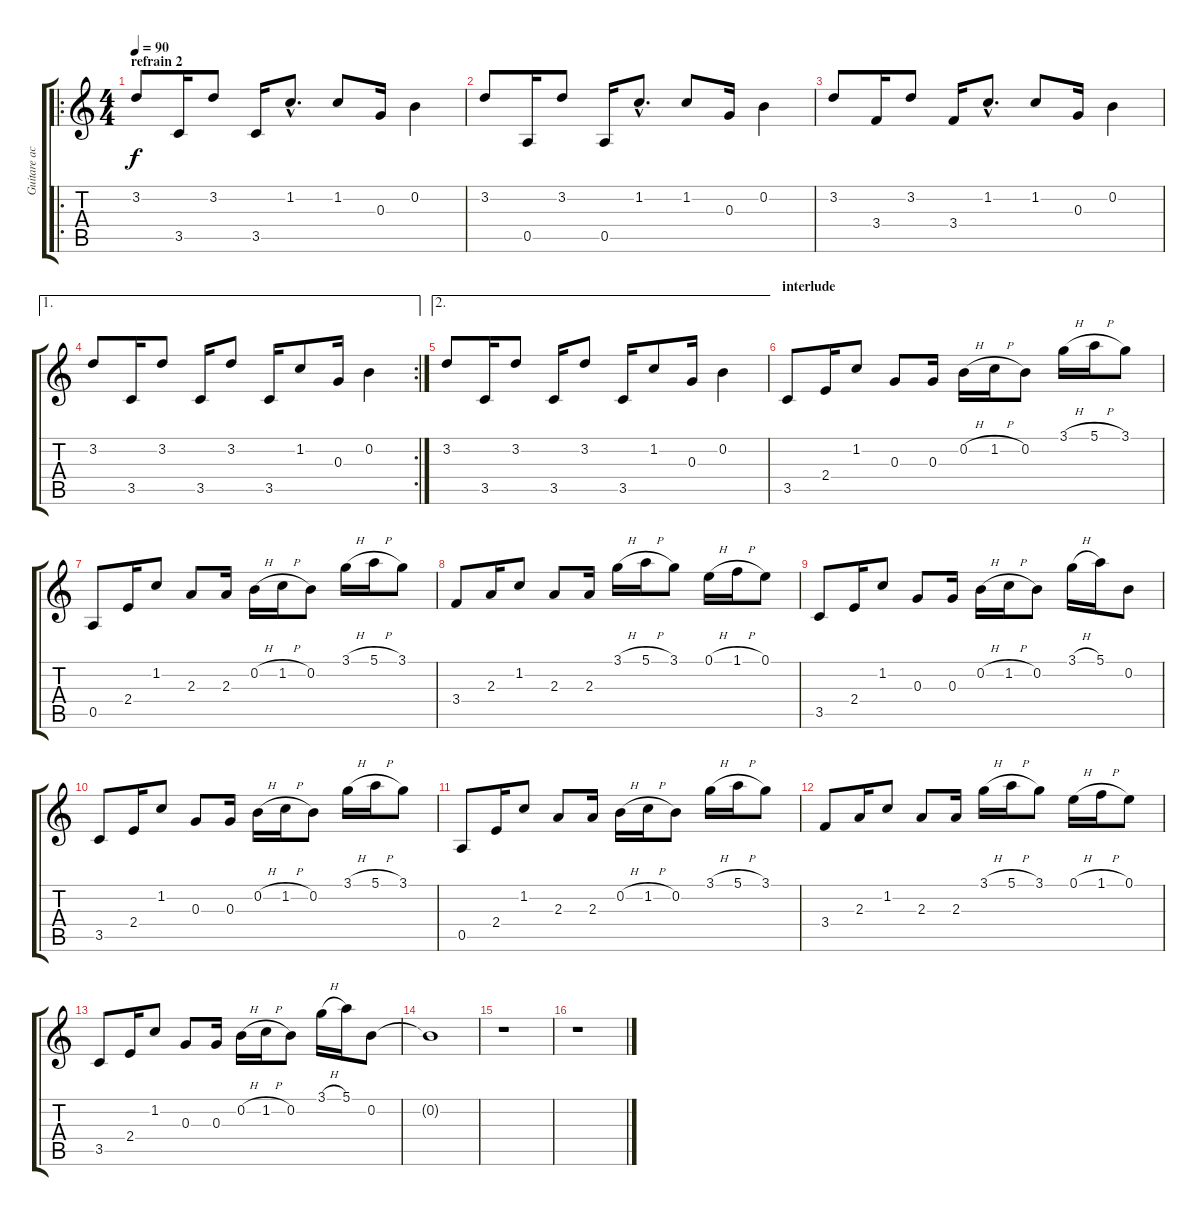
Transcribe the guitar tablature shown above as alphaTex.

\track ("Guitare acoustique" "Guitare ac") {instrument acousticguitarsteel}
\staff {score tabs}
\tuning (E4 B3 G3 D3 A2 E2) {hide}
\ro
\ts (4 4)
\section ("" "refrain 2")
\tempo 90
\clef g2
\ks c
3.2.8{dy f} 3.5.16 3.2.8 3.5.16 1.2{hac}.8{d} 1.2.8 0.3.16 0.2.4 |
3.2.8 0.5.16 3.2.8 0.5.16 1.2{hac}.8{d} 1.2.8 0.3.16 0.2.4 |
3.2.8 3.4.16 3.2.8 3.4.16 1.2{hac}.8{d} 1.2.8 0.3.16 0.2.4 |
\ae 1
\rc 2
3.2.8 3.5.16 3.2.8 3.5.16 3.2.8 3.5.16 1.2.8 0.3.16 0.2.4 |
\ae 2
3.2.8 3.5.16 3.2.8 3.5.16 3.2.8 3.5.16 1.2.8 0.3.16 0.2.4 |
\section ("" "interlude")
3.5.8 2.4.16 1.2.8 0.3.8 0.3.16 0.2{h}.16 1.2{h}.16 0.2.8 3.1{h}.16 5.1{h}.16 3.1.8 |
0.5.8 2.4.16 1.2.8 2.3.8 2.3.16 0.2{h}.16 1.2{h}.16 0.2.8 3.1{h}.16 5.1{h}.16 3.1.8 |
3.4.8 2.3.16 1.2.8 2.3.8 2.3.16 3.1{h}.16 5.1{h}.16 3.1.8 0.1{h}.16 1.1{h}.16 0.1.8 |
3.5.8 2.4.16 1.2.8 0.3.8 0.3.16 0.2{h}.16 1.2{h}.16 0.2.8 3.1{h}.16 5.1.16 0.2.8 |
3.5.8 2.4.16 1.2.8 0.3.8 0.3.16 0.2{h}.16 1.2{h}.16 0.2.8 3.1{h}.16 5.1{h}.16 3.1.8 |
0.5.8 2.4.16 1.2.8 2.3.8 2.3.16 0.2{h}.16 1.2{h}.16 0.2.8 3.1{h}.16 5.1{h}.16 3.1.8 |
3.4.8 2.3.16 1.2.8 2.3.8 2.3.16 3.1{h}.16 5.1{h}.16 3.1.8 0.1{h}.16 1.1{h}.16 0.1.8 |
3.5.8 2.4.16 1.2.8 0.3.8 0.3.16 0.2{h}.16 1.2{h}.16 0.2.8 3.1{h}.16 5.1.16 0.2.8 |
0.2{t}.1 |
r.1 |
r.1
